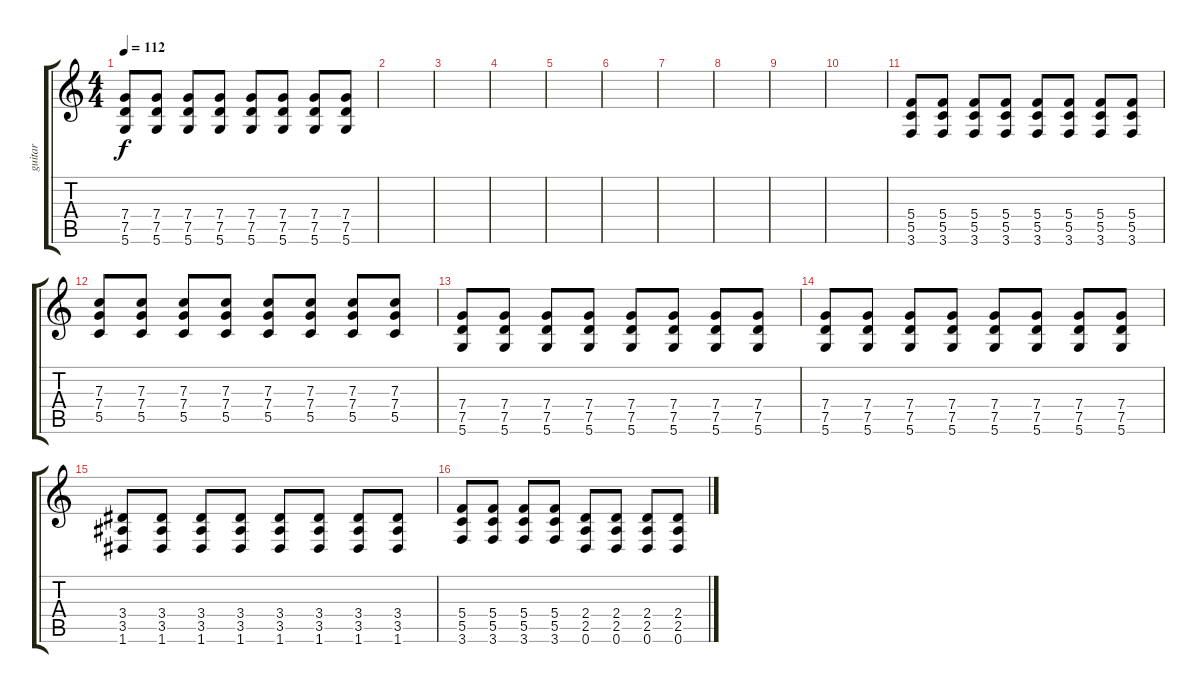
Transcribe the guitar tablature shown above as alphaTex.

\track ("guitar" "guitar") {instrument distortionguitar}
\staff {score tabs}
\tuning (D4 A3 F3 C3 G2 D2) {hide}
\ts (4 4)
\tempo 112
\clef g2
\ks c
(7.4 7.5 5.6).8{dy f} (7.4 7.5 5.6).8 (7.4 7.5 5.6).8 (7.4 7.5 5.6).8 (7.4 7.5 5.6).8 (7.4 7.5 5.6).8 (7.4 7.5 5.6).8 (7.4 7.5 5.6).8 |
|
|
|
|
|
|
|
|
|
(5.4 5.5 3.6).8 (5.4 5.5 3.6).8 (5.4 5.5 3.6).8 (5.4 5.5 3.6).8 (5.4 5.5 3.6).8 (5.4 5.5 3.6).8 (5.4 5.5 3.6).8 (5.4 5.5 3.6).8 |
(7.3 7.4 5.5).8 (7.3 7.4 5.5).8 (7.3 7.4 5.5).8 (7.3 7.4 5.5).8 (7.3 7.4 5.5).8 (7.3 7.4 5.5).8 (7.3 7.4 5.5).8 (7.3 7.4 5.5).8 |
(7.4 7.5 5.6).8 (7.4 7.5 5.6).8 (7.4 7.5 5.6).8 (7.4 7.5 5.6).8 (7.4 7.5 5.6).8 (7.4 7.5 5.6).8 (7.4 7.5 5.6).8 (7.4 7.5 5.6).8 |
(7.4 7.5 5.6).8 (7.4 7.5 5.6).8 (7.4 7.5 5.6).8 (7.4 7.5 5.6).8 (7.4 7.5 5.6).8 (7.4 7.5 5.6).8 (7.4 7.5 5.6).8 (7.4 7.5 5.6).8 |
(3.4 3.5 1.6).8 (3.4 3.5 1.6).8 (3.4 3.5 1.6).8 (3.4 3.5 1.6).8 (3.4 3.5 1.6).8 (3.4 3.5 1.6).8 (3.4 3.5 1.6).8 (3.4 3.5 1.6).8 |
(5.4 5.5 3.6).8 (5.4 5.5 3.6).8 (5.4 5.5 3.6).8 (5.4 5.5 3.6).8 (2.4 2.5 0.6).8 (2.4 2.5 0.6).8 (2.4 2.5 0.6).8 (2.4 2.5 0.6).8
